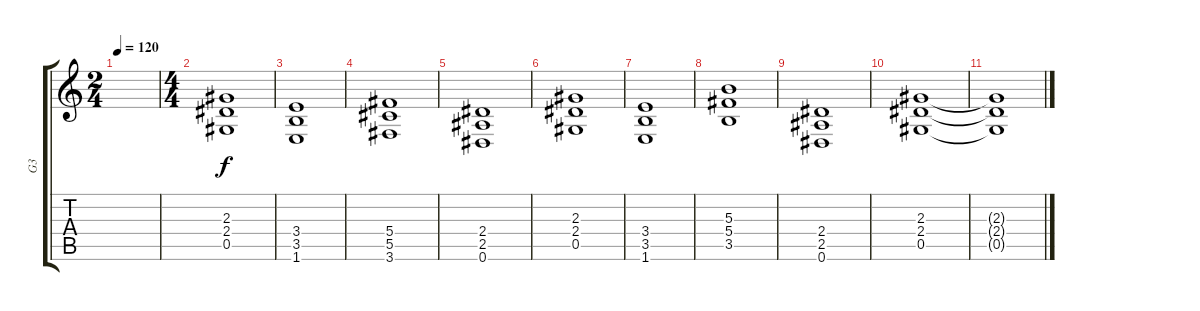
\track ("G3 " "G3 ") {instrument distortionguitar}
\staff {score tabs}
\tuning (Eb4 Bb3 Gb3 Db3 Ab2 Eb2) {hide}
\ts (2 4)
\tempo 120
\clef g2
\ks c
|
\ts (4 4)
(2.3 2.4 0.5).1 |
(3.4 3.5 1.6).1 |
(5.4 5.5 3.6).1 |
(2.4 2.5 0.6).1 |
(2.3 2.4 0.5).1 |
(3.4 3.5 1.6).1 |
(5.3 5.4 3.5).1 |
(2.4 2.5 0.6).1 |
(2.3 2.4 0.5).1 |
(2.3{t} 2.4{t} 0.5{t}).1
